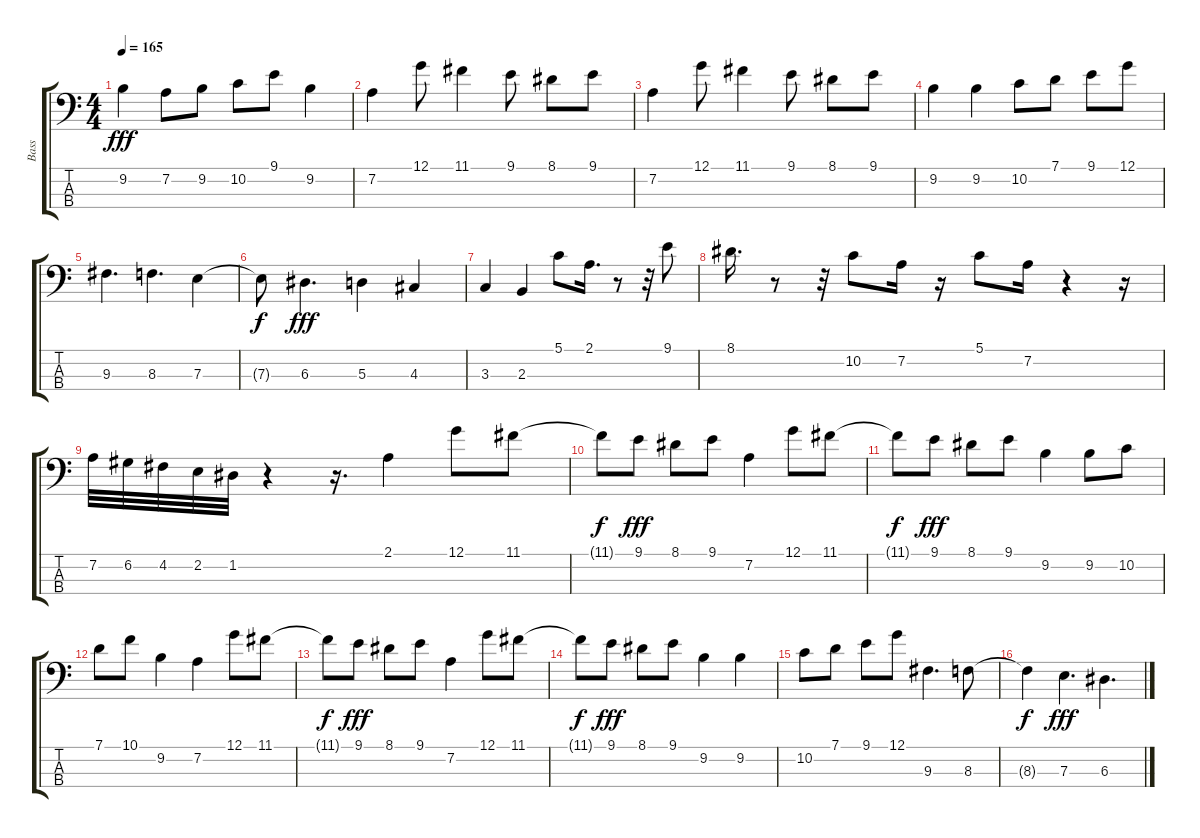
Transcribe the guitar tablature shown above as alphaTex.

\track ("Bass" "Bass") {instrument acousticbass}
\staff {score tabs}
\tuning (G2 D2 A1 E1) {hide}
\ts (4 4)
\tempo 165
\clef f4
\ks c
9.2.4{dy fff} 7.2.8 9.2.8 10.2.8 9.1.8 9.2.4 |
7.2.4 12.1.8 11.1.4 9.1.8 8.1.8 9.1.8 |
7.2.4 12.1.8 11.1.4 9.1.8 8.1.8 9.1.8 |
9.2.4 9.2.4 10.2.8 7.1.8 9.1.8 12.1.8 |
9.3.4{d} 8.3.4{d} 7.3.4 |
7.3{t}.8{dy f} 6.3.4{d dy fff} 5.3.4 4.3.4 |
3.3.4 2.3.4 5.1.8 2.1.16{d} r.8 r.32 9.1.8 |
8.1.16{d} r.8 r.32 10.2.8 7.2.16 r.16 5.1.8 7.2.16 r.4 r.16 |
7.2.32 6.2.32 4.2.32 2.2.32 1.2.32 r.4 r.16{d} 2.1.4 12.1.8 11.1.8 |
11.1{t}.8{dy f} 9.1.8{dy fff} 8.1.8 9.1.8 7.2.4 12.1.8 11.1.8 |
11.1{t}.8{dy f} 9.1.8{dy fff} 8.1.8 9.1.8 9.2.4 9.2.8 10.2.8 |
7.1.8 10.1.8 9.2.4 7.2.4 12.1.8 11.1.8 |
11.1{t}.8{dy f} 9.1.8{dy fff} 8.1.8 9.1.8 7.2.4 12.1.8 11.1.8 |
11.1{t}.8{dy f} 9.1.8{dy fff} 8.1.8 9.1.8 9.2.4 9.2.4 |
10.2.8 7.1.8 9.1.8 12.1.8 9.3.4{d} 8.3.8 |
8.3{t}.4{dy f} 7.3.4{d dy fff} 6.3.4{d}
